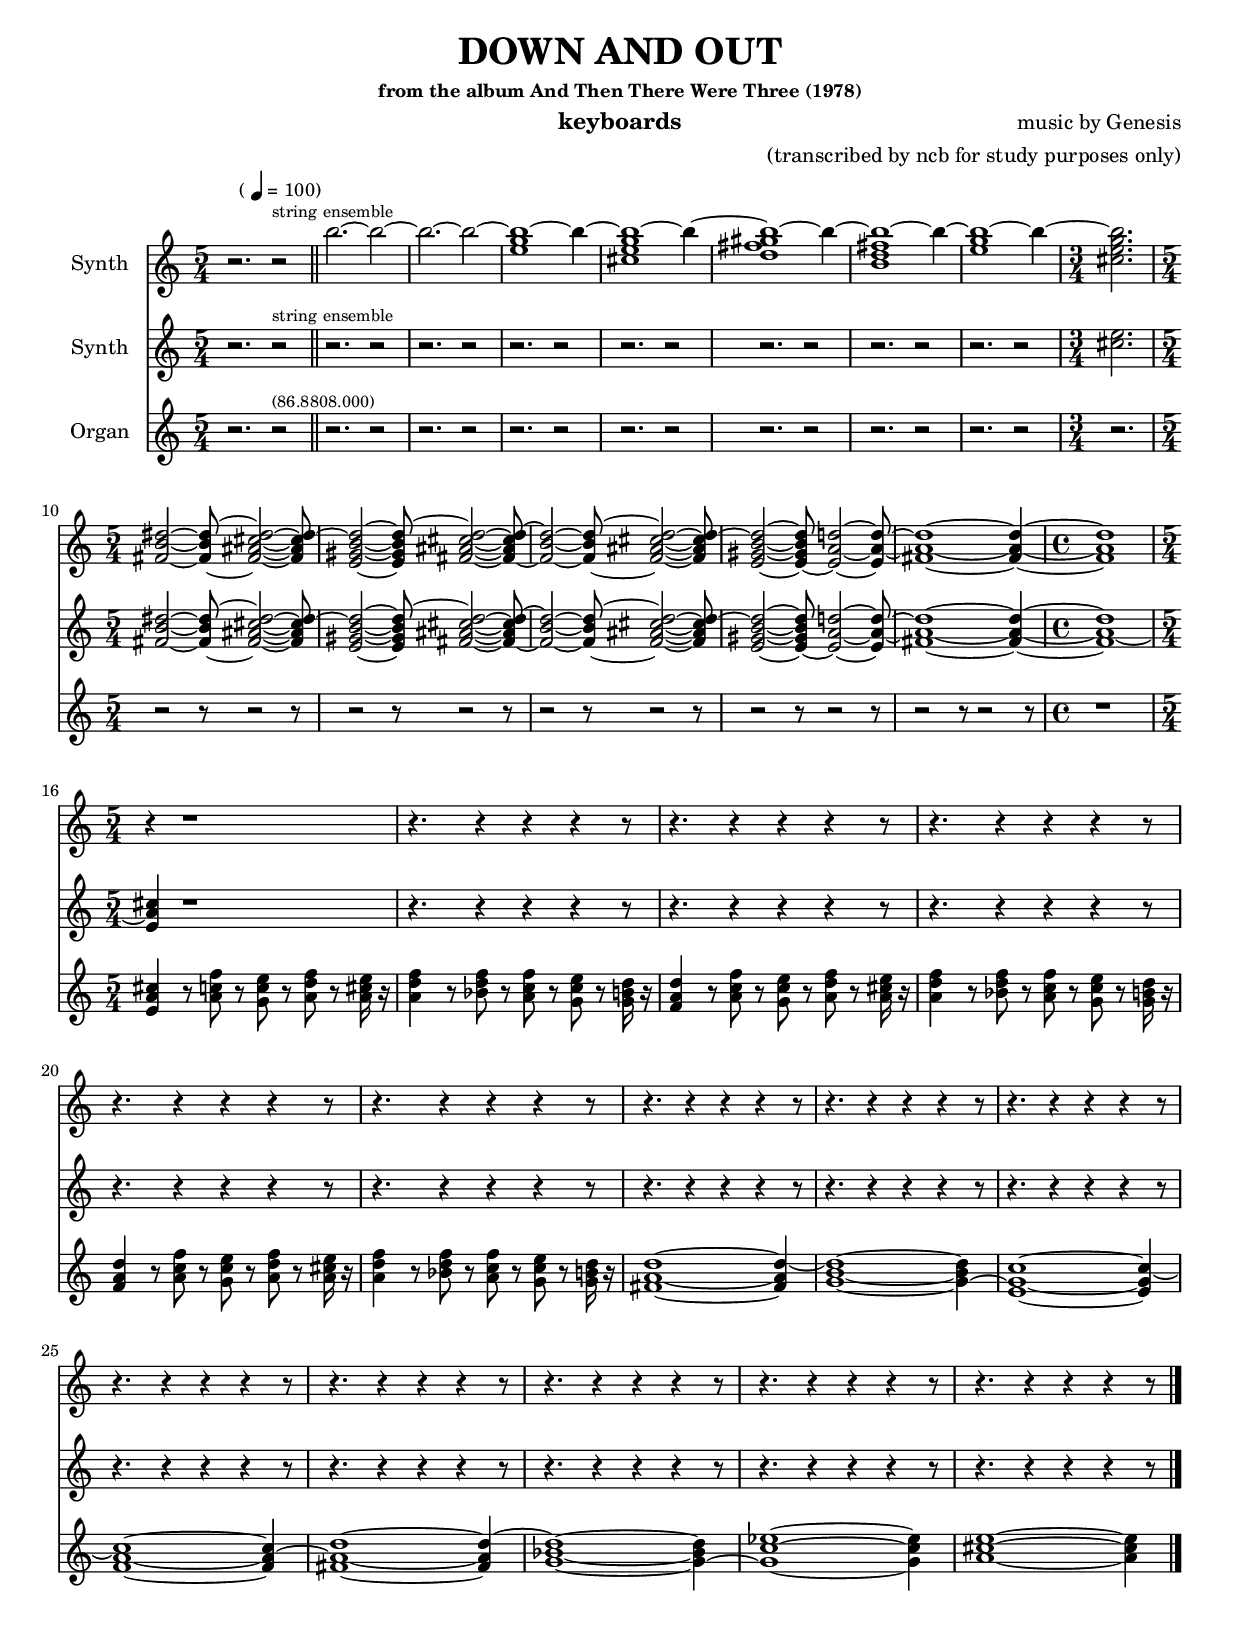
\version "2.12.3"
#(ly:set-option 'delete-intermediate-files #t)


% -----------------------------------------------------------------------------------------------------------------------
% -----------------------------------------------------------------------------------------------------------------------
%                                                      INTRO
% -----------------------------------------------------------------------------------------------------------------------
% -----------------------------------------------------------------------------------------------------------------------
synthStringIntro = \relative c''' {
  <b>2.~            <b>2~
  <b>2.~            <b>2~

  <e, g b>1~        <b'>4~
  <cis, e g b>1~    <b'>4~
  <d, fis gis b>1~  <b'>4~
  <b, d fis b>1~    <b'>4~

  <e, g b>1~        <b'>4~
  \time 3/4
  <cis, e g b>2.

  \break

  \time 5/4
  <fis, b dis>2~   <fis b dis>8~       <fis ais cis dis>2~  <fis ais cis dis>8~
  <e gis b dis>2~  <e gis b dis>8~     <fis ais cis dis>2~  <fis ais cis dis>8~

  <fis b dis>2~    <fis b dis>8~       <fis ais cis dis>2~  <fis ais cis dis>8~
  <e gis b dis>2~  <e gis b dis>8~     <e a d>2~            <e a d>8~
 
  <fis a d>1~       <fis a d>4~
  \time 4/4
  <fis a d>1

  \time 5/4
}

synthArcIntro = \relative c''' {
  r2. r2
  r2. r2

  r2. r2
  r2. r2
  r2. r2
  r2. r2

  r2. r2
  \time 3/4
  <cis, e>2.

  \break

  \time 5/4
  <fis, b dis>2~   <fis b dis>8~       <fis ais cis dis>2~  <fis ais cis dis>8~
  <e gis b dis>2~  <e gis b dis>8~     <fis ais cis dis>2~  <fis ais cis dis>8~

  <fis b dis>2~    <fis b dis>8~       <fis ais cis dis>2~  <fis ais cis dis>8~
  <e gis b dis>2~  <e gis b dis>8~     <e a d>2~            <e a d>8~
 
  <fis a d>1~       <fis a d>4~
  \time 4/4
  <fis a d>1~

  \time 5/4
}

organIntro = \relative c' {
  r2. r2
  r2. r2

  r2. r2
  r2. r2
  r2. r2
  r2. r2

  r2. r2
  \time 3/4
  r2.

  \break

  \time 5/4
  r2 r8 r2 r8
  r2 r8 r2 r8

  r2 r8 r2 r8
  r2 r8 r2 r8
 
  r2 r8 r2 r8
  \time 4/4
  r1

  \time 5/4
}
% -----------------------------------------------------------------------------------------------------------------------
% -----------------------------------------------------------------------------------------------------------------------
%                                                      BRIDGE INTRO-TEMA
% -----------------------------------------------------------------------------------------------------------------------
% -----------------------------------------------------------------------------------------------------------------------
synthStringBridgeIntroTema = \relative c' {
  r4 r1
  r4. r4 r4 r4 r8

  r4. r4 r4 r4 r8
  r4. r4 r4 r4 r8

  r4. r4 r4 r4 r8
  r4. r4 r4 r4 r8
}

synthArcBridgeIntroTema = \relative c' {
  <e a cis>4 r1
  r4. r4 r4 r4 r8

  r4. r4 r4 r4 r8
  r4. r4 r4 r4 r8

  r4. r4 r4 r4 r8
  r4. r4 r4 r4 r8
}

organBridgeIntroTema = \relative c' {
  <e a cis>4 r8 <a c f>8 r8 <g c e>8 r8 <a d f>8 r8 <a cis e>16 r16
  <a d f>4 r8 <bes d f>8 r8 <a c f>8 r8 <g c e>8 r8 <g b d>16 r16

  <f a d>4 r8 <a c f>8 r8 <g c e>8 r8 <a d f>8 r8 <a cis e>16 r16
  <a d f>4 r8 <bes d f>8 r8 <a c f>8 r8 <g c e>8 r8 <g b d>16 r16
  
  <f a d>4 r8 <a c f>8 r8 <g c e>8 r8 <a d f>8 r8 <a cis e>16 r16
  <a d f>4 r8 <bes d f>8 r8 <a c f>8 r8 <g c e>8 r8 <g b d>16 r16
}
% -----------------------------------------------------------------------------------------------------------------------
% -----------------------------------------------------------------------------------------------------------------------
%                                                      TEMA
% -----------------------------------------------------------------------------------------------------------------------
% -----------------------------------------------------------------------------------------------------------------------
synthTemaB = \relative c' {
  r4. r4 r4 r4 r8
  r4. r4 r4 r4 r8
  r4. r4 r4 r4 r8
  r4. r4 r4 r4 r8
  r4. r4 r4 r4 r8
  r4. r4 r4 r4 r8
  r4. r4 r4 r4 r8
  r4. r4 r4 r4 r8
}

organTemaB = \relative c' {
  <fis a d>1~       <fis a d>4~
  <g b d>1~         <g b d>4~
  <e g c>1~         <e g c>4~
  <f a c>1~         <f a c>4~
  <fis a d>1~       <fis a d>4~
  <g bes d>1~       <g bes d>4~
  <g c ees>1~       <g c ees>4~
  <a cis e>1~       <a cis e>4
}
% -----------------------------------------------------------------------------------------------------------------------
% -----------------------------------------------------------------------------------------------------------------------
%                                                      PARTS
% -----------------------------------------------------------------------------------------------------------------------
% -----------------------------------------------------------------------------------------------------------------------
synthFinale = \relative c'' {
  b2    a
  g \tuplet 3/2 { d4 c b }

  g1 \fermata
}

% -----------------------------------------------------------------------------------------------------------------------
% -----------------------------------------------------------------------------------------------------------------------
%                                                      BUILD ALL
% -----------------------------------------------------------------------------------------------------------------------
% -----------------------------------------------------------------------------------------------------------------------

synthOnePart = {
    \clef violin

    \time 5/4

    % INTRO
    r2. r2 ^\markup { \tiny {string ensemble} }
    \bar "||"
    \synthStringIntro
    \break

    % BRIDGE INTRO-TEMA
	\synthStringBridgeIntroTema


    % TEMA B
	\synthTemaB


    % RITORNELLO


    % TEMA



    % FINALE


    \bar "|."
}

synthTwoPart = {
    \clef violin

    \time 5/4

    % INTRO
    r2. r2 ^\markup { \tiny {string ensemble} }
    \bar "||"
    \synthArcIntro
    \break

	% BRIDGE INTRO-TEMA
	\synthArcBridgeIntroTema

    % TEMA B
	\synthTemaB


    % RITORNELLO


    % TEMA



    % FINALE


    \bar "|."
}

organPart = {
    \clef violin

    \time 5/4

    % INTRO
    r2. r2 ^\markup { \tiny {(86.8808.000)} }
    \bar "||"
	\organIntro
    \break

	% BRIDGE INTRO-TEMA
	\organBridgeIntroTema

    % TEMA B
	\organTemaB


    % RITORNELLO


    % TEMA



    % FINALE


    \bar "|."
}



#(set-global-staff-size 18)


\book {

    \header {
        title       = \markup {\larger "DOWN AND OUT"}
        subtitle    = ""
        subsubtitle = "from the album And Then There Were Three (1978)"
        instrument  = "keyboards"
        composer    = "music by Genesis"
        arranger    = "(transcribed by ncb for study purposes only)"
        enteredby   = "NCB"
        piece       = \markup { \bold "                             " \smaller { (\note #"4"#1 = 100) } }
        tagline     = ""
    }


    \score {
    <<
        \new Staff = "Synth" \with { midiInstrument = #"string ensemble 1" }
        <<
            \set Staff.instrumentName = \markup { "Synth" }
            \synthOnePart
        >>
        \new Staff = "Synth" \with { midiInstrument = #"string ensemble 1" }
        <<
            \set Staff.instrumentName = \markup { "Synth" }
            \synthTwoPart
        >>
        \new Staff = "Organ" \with { midiInstrument = #"rock organ" }
        <<
            \set Staff.instrumentName = \markup { "Organ" }
            \organPart
        >>
    >>
    \layout { \context { \override VerticalAlignment #'forced-distance = #8 } }
    \midi { \context { \Score tempoWholesPerMinute = #(ly:make-moment 100 4) } }
    }

}
